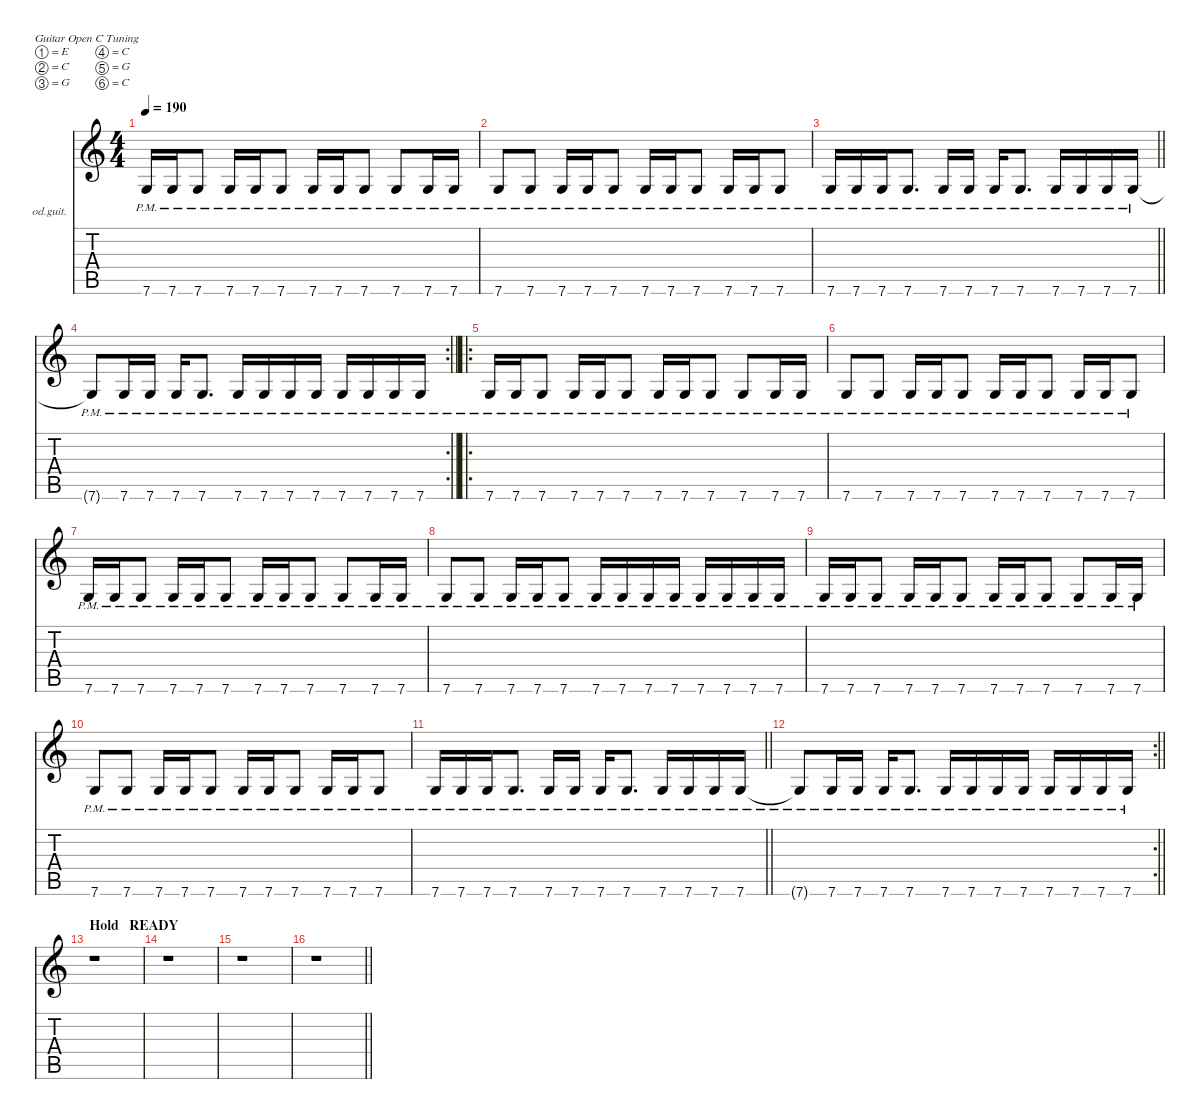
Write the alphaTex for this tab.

\defaultSystemsLayout 4
\hideDynamics
\bracketExtendMode nobrackets
\firstSystemTrackNameOrientation horizontal
\otherSystemsTrackNameOrientation horizontal
\track ("Dave" "od.guit.") {instrument overdrivenguitar}
\staff {score tabs}
\tuning (E4 C4 G3 C3 G2 C2)
\ts (4 4)
\tempo 190
\clef g2
\ks c
7.6{pm}.16{dy f beam Up} 7.6{pm}.16{beam Up} 7.6{pm}.8{beam Up} 7.6{pm}.16{beam Up} 7.6{pm}.16{beam Up} 7.6{pm}.8{beam Up} 7.6{pm}.16{beam Up} 7.6{pm}.16{beam Up} 7.6{pm}.8{beam Up} 7.6{pm}.8{beam Up} 7.6{pm}.16{beam Up} 7.6{pm}.16{beam Up} |
7.6{pm}.8{beam Up} 7.6{pm}.8{beam Up} 7.6{pm}.16{beam Up} 7.6{pm}.16{beam Up} 7.6{pm}.8{beam Up} 7.6{pm}.16{beam Up} 7.6{pm}.16{beam Up} 7.6{pm}.8{beam Up} 7.6{pm}.16{beam Up} 7.6{pm}.16{beam Up} 7.6{pm}.8{beam Up} |
\barLineRight lightlight
7.6{pm}.16{beam Up} 7.6{pm}.16{beam Up} 7.6{pm}.16{beam Up} 7.6{pm}.8{d beam Up} 7.6{pm}.16{beam Up} 7.6{pm}.16{beam Up} 7.6{pm}.16{beam Up} 7.6{pm}.8{d beam Up} 7.6{pm}.16{beam Up} 7.6{pm}.16{beam Up} 7.6{pm}.16{beam Up} 7.6{pm}.16{beam Up} |
\rc 2
\barLineRight lightlight
7.6{pm t}.8{beam Up} 7.6{pm}.16{beam Up} 7.6{pm}.16{beam Up} 7.6{pm}.16{beam Up} 7.6{pm}.8{d beam Up} 7.6{pm}.16{beam Up} 7.6{pm}.16{beam Up} 7.6{pm}.16{beam Up} 7.6{pm}.16{beam Up} 7.6{pm}.16{beam Up} 7.6{pm}.16{beam Up} 7.6{pm}.16{beam Up} 7.6{pm}.16{beam Up} |
\ro
\section ("" "")
7.6{pm}.16{beam Up} 7.6{pm}.16{beam Up} 7.6{pm}.8{beam Up} 7.6{pm}.16{beam Up} 7.6{pm}.16{beam Up} 7.6{pm}.8{beam Up} 7.6{pm}.16{beam Up} 7.6{pm}.16{beam Up} 7.6{pm}.8{beam Up} 7.6{pm}.8{beam Up} 7.6{pm}.16{beam Up} 7.6{pm}.16{beam Up} |
7.6{pm}.8{beam Up} 7.6{pm}.8{beam Up} 7.6{pm}.16{beam Up} 7.6{pm}.16{beam Up} 7.6{pm}.8{beam Up} 7.6{pm}.16{beam Up} 7.6{pm}.16{beam Up} 7.6{pm}.8{beam Up} 7.6{pm}.16{beam Up} 7.6{pm}.16{beam Up} 7.6{pm}.8{beam Up} |
7.6{pm}.16{beam Up} 7.6{pm}.16{beam Up} 7.6{pm}.8{beam Up} 7.6{pm}.16{beam Up} 7.6{pm}.16{beam Up} 7.6{pm}.8{beam Up} 7.6{pm}.16{beam Up} 7.6{pm}.16{beam Up} 7.6{pm}.8{beam Up} 7.6{pm}.8{beam Up} 7.6{pm}.16{beam Up} 7.6{pm}.16{beam Up} |
7.6{pm}.8{beam Up} 7.6{pm}.8{beam Up} 7.6{pm}.16{beam Up} 7.6{pm}.16{beam Up} 7.6{pm}.8{beam Up} 7.6{pm}.16{beam Up} 7.6{pm}.16{beam Up} 7.6{pm}.16{beam Up} 7.6{pm}.16{beam Up} 7.6{pm}.16{beam Up} 7.6{pm}.16{beam Up} 7.6{pm}.16{beam Up} 7.6{pm}.16{beam Up} |
7.6{pm}.16{beam Up} 7.6{pm}.16{beam Up} 7.6{pm}.8{beam Up} 7.6{pm}.16{beam Up} 7.6{pm}.16{beam Up} 7.6{pm}.8{beam Up} 7.6{pm}.16{beam Up} 7.6{pm}.16{beam Up} 7.6{pm}.8{beam Up} 7.6{pm}.8{beam Up} 7.6{pm}.16{beam Up} 7.6{pm}.16{beam Up} |
7.6{pm}.8{beam Up} 7.6{pm}.8{beam Up} 7.6{pm}.16{beam Up} 7.6{pm}.16{beam Up} 7.6{pm}.8{beam Up} 7.6{pm}.16{beam Up} 7.6{pm}.16{beam Up} 7.6{pm}.8{beam Up} 7.6{pm}.16{beam Up} 7.6{pm}.16{beam Up} 7.6{pm}.8{beam Up} |
\barLineRight lightlight
7.6{pm}.16{beam Up} 7.6{pm}.16{beam Up} 7.6{pm}.16{beam Up} 7.6{pm}.8{d beam Up} 7.6{pm}.16{beam Up} 7.6{pm}.16{beam Up} 7.6{pm}.16{beam Up} 7.6{pm}.8{d beam Up} 7.6{pm}.16{beam Up} 7.6{pm}.16{beam Up} 7.6{pm}.16{beam Up} 7.6{pm}.16{beam Up} |
\rc 2
\barLineRight lightlight
7.6{pm t}.8{beam Up} 7.6{pm}.16{beam Up} 7.6{pm}.16{beam Up} 7.6{pm}.16{beam Up} 7.6{pm}.8{d beam Up} 7.6{pm}.16{beam Up} 7.6{pm}.16{beam Up} 7.6{pm}.16{beam Up} 7.6{pm}.16{beam Up} 7.6{pm}.16{beam Up} 7.6{pm}.16{beam Up} 7.6{pm}.16{beam Up} 7.6{pm}.16{beam Up} |
\section ("" "Hold   READY")
r.1{beam Down} |
r.1{beam Down} |
r.1{beam Down} |
\barLineRight lightlight
r.1{beam Down}
